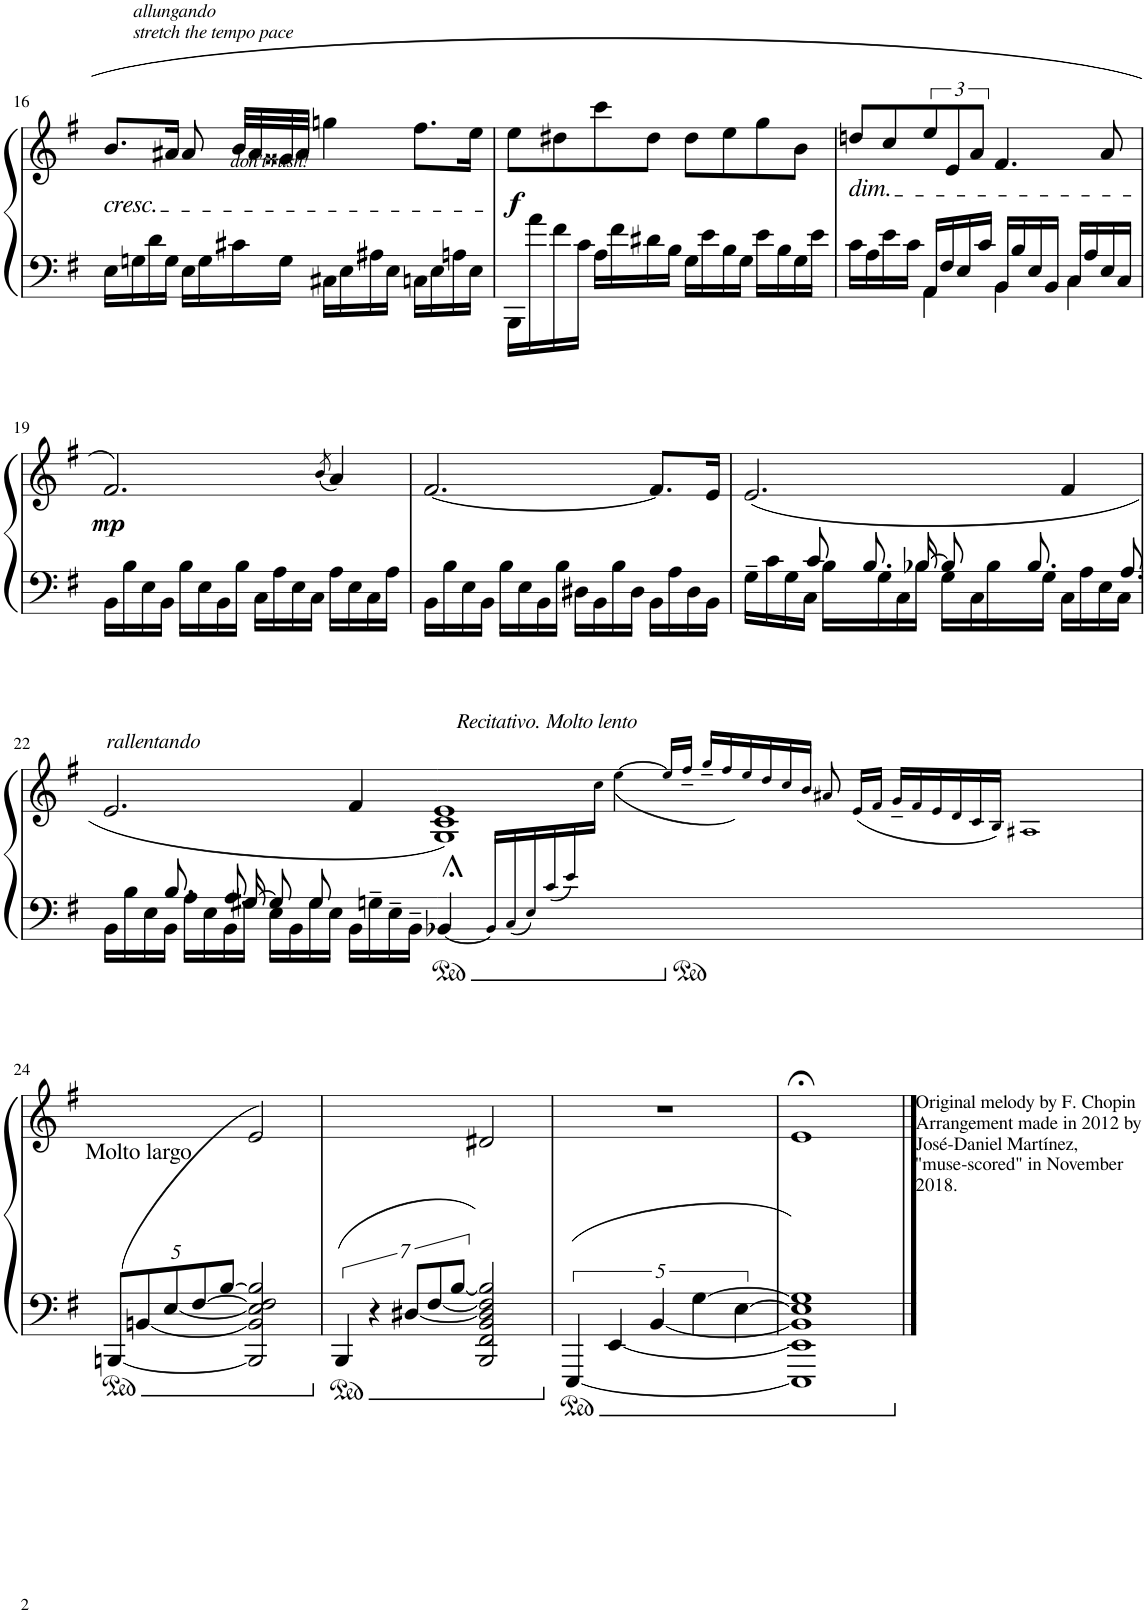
**kern	**kern	**dynam
*part1	*part1	*part1
*staff2	*staff1	*staff1/2
*I"Piano	*	*
*I'Pno.	*	*
!!LO:PB:g=z
*clefF4	*clefG2	*
*k[f#]	*k[f#]	*
*M2/2	*M2/2	*
*met(c|)	*met(c|)	*
=16	=16	=16
!	!LO:TX:a:i:t=allungando	!
!	!LO:TX:a:t=stretch the tempo pace	!
!	!LO:TX:b:i:t=cresc.	!
16E\LL	8.b/L	.
16Gn\	.	.
16d\	.	.
16G\JJ	16a#X/Jk	.
16E\LL	8a#/	.
16G\	.	.
!	!LO:TX:a:i:t=don't rush!	!
16c#X\	32b/LLL	.
.	32a#/	.
16G\JJ	32g##X/	.
.	32a#/JJJ	.
16C#X\LL	4ggn\	.
16E\	.	.
16A#X\	.	.
16E\JJ	.	.
16Cn\LL	8.ff#\L	.
16E\	.	.
16An\	.	.
16E\JJ	16ee\Jk	.
=17	=17	=17
!	!	!LO:DY:b
16BBB\LL	8ee\L	f
16a\	.	.
16f#\	8dd#X\	.
16c\JJ	.	.
16A\LL	8ccc\	.
16f#\	.	.
16d#X\	8dd#\J	.
16B\JJ	.	.
16G\LL	8dd#\L	.
16e\	.	.
16B\	8ee\	.
16G\JJ	.	.
16e\LL	8gg\	.
16B\	.	.
16G\	8b\J	.
16e\JJ	.	.
=18	=18	=18
*^	*	*
!	!	!LO:TX:b:i:t=dim.	!
16c\LL	4ryy	8ddn/L	.
16A\	.	.	.
16e\	.	8cc/	.
16c\JJ	.	.	.
16AA/LL	4AA\	12ee/	.
16F#/	.	.	.
.	.	12e/	.
16E/	.	.	.
.	.	12a/J	.
16c/JJ	.	.	.
16BB/LL	4BB\	4.f#/	.
16B/	.	.	.
16E/	.	.	.
16BB/JJ	.	.	.
16C/LL	4C\	.	.
16A/	.	.	.
16E/	.	8a/	.
16C/JJ	.	.	.
*v	*v	*	*
!!LO:LB:g=z
=19	=19	=19
!	!	!LO:DY:b
16BB\LL	2.f#/	mp
16B\	.	.
16E\	.	.
16BB\JJ	.	.
16B\LL	.	.
16E\	.	.
16BB\	.	.
16B\JJ	.	.
16C\LL	.	.
16A\	.	.
16E\	.	.
16C\JJ	.	.
.	(8qb/	.
16A\LL	4a/)	.
16E\	.	.
16C\	.	.
16A\JJ	.	.
=20	=20	=20
16BB\LL	[2.f#/	.
16B\	.	.
16E\	.	.
16BB\JJ	.	.
16B\LL	.	.
16E\	.	.
16BB\	.	.
16B\JJ	.	.
16D#X\LL	.	.
16BB\	.	.
16B\	.	.
16D#\JJ	.	.
16BB\LL	8.f#/L]	.
16A\	.	.
16D#\	.	.
16BB\JJ	16e/Jk	.
=21	=21	=21
*^	*	*
16G~\LL	16ryy	(2.e/	.
16c\	8.c/	.	.
16G\	.	.	.
16C\JJ	.	.	.
16B\LL	8.B/	.	.
16G\	.	.	.
16C\	.	.	.
16B-X\JJ	[16B-/	.	.
16G\LL	8B-/]	.	.
16C\	.	.	.
16B-\	8.B-/	.	.
16G\JJ	.	.	.
16C\LL	.	4f#/	.
16A\	8.A/	.	.
16E\	.	.	.
16C\JJ	.	.	.
!!LO:LB:g=z
=22	=22	=22	=22
!	!	!LO:TX:a:i:t=rallentando	!
16BB\LL	16ryy	2.e/	.
16B\	8.B/	.	.
16E\	.	.	.
16BB\JJ	.	.	.
16A\LL	8.A/	.	.
16E\	.	.	.
16BB\	.	.	.
16G#X\JJ	[16G#/	.	.
16E\LL	8G#/]	.	.
16BB\	.	.	.
16G#\	8G#/	.	.
16E\JJ	.	.	.
16BB\LL	4ryy	4f#/	.
16Gn~>\	.	.	.
16E~>\	.	.	.
16BB~>\JJ	.	.	.
=23-	=23-	=23-	=23-
*ped	*	*	*
*	*	*^	*
!	!	!LO:TX:a:i:t=Recitativo. Molto lento	!	!
[4BB-X;</	1ryy	1G 1c 1e)	16ryy	.
*	*	*v	*v	*
16BB-!/LL]	.	.	.
16C!/	.	.	.
16E!/	.	.	.
16c!/	.	.	.
16e!/	.	.	.
*	*	*^	*
4..ryy	.	.	16cc!\JJ	.
.	.	.	[4ee!\	.
.	.	.	16ee!/LL]	.
*	*	*Xped	*	*
*	*	*ped	*	*
.	.	.	16ff#~!/JJ	.
*	*	*Xped	*	*
1ryy	1ryy	(16gg~!/LL	1ryy	.
.	.	16ff#!/	.	.
.	.	16ee!/	.	.
.	.	16dd!/	.	.
.	.	16cc!/	.	.
.	.	16b!/JJ	.	.
.	.	8a#X!/)	.	.
.	.	(16e!/LL	.	.
.	.	16f#!/JJ	.	.
.	.	16g~!/LL	.	.
.	.	16f#!/	.	.
.	.	16e!/	.	.
.	.	16d!/	.	.
.	.	16c!/	.	.
.	.	16B!/JJ)	.	.
1ryy	1ryy	2ryy	1A#X!	.
.	.	2ryy	.	.
*v	*v	*	*	*
*	*v	*v	*
!!LO:LB:g=z
=24	=24	=24
*Xbrackettup	*	*
!LO:TX:a:t=Molto largo	!	!
[10BBBn/L	2ryy	.
1ryy	.	.
.	(2e/	.
.	1ryy	.
[10BBn/	.	.
[10E/	.	.
[>10F#/	.	.
[>10B/J	.	.
2BBB/] 2BB/] 2E/] 2F#/] 2B/]	.	.
=25	=25	=25
*brackettup	*	*
7BBB/	2ryy	.
1ryy	.	.
.	2d#X/	.
.	1ryy	.
7r	.	.
[14D#X/L	.	.
[14F#/	.	.
[14B/J	.	.
2BBB/ 2FF#/ 2BB/ 2D#/] 2F#/] 2B/]	.	.
=26	=26	=26
[5EEE/	1r	.
[5EE/	.	.
[<5BB/	.	.
[>5G\	.	.
[5E\	.	.
=27	=27	=27
1EEE] 1EE] 1BB] 1E] 1G]	1e;<	.
==	==	==
*-	*-	*-
